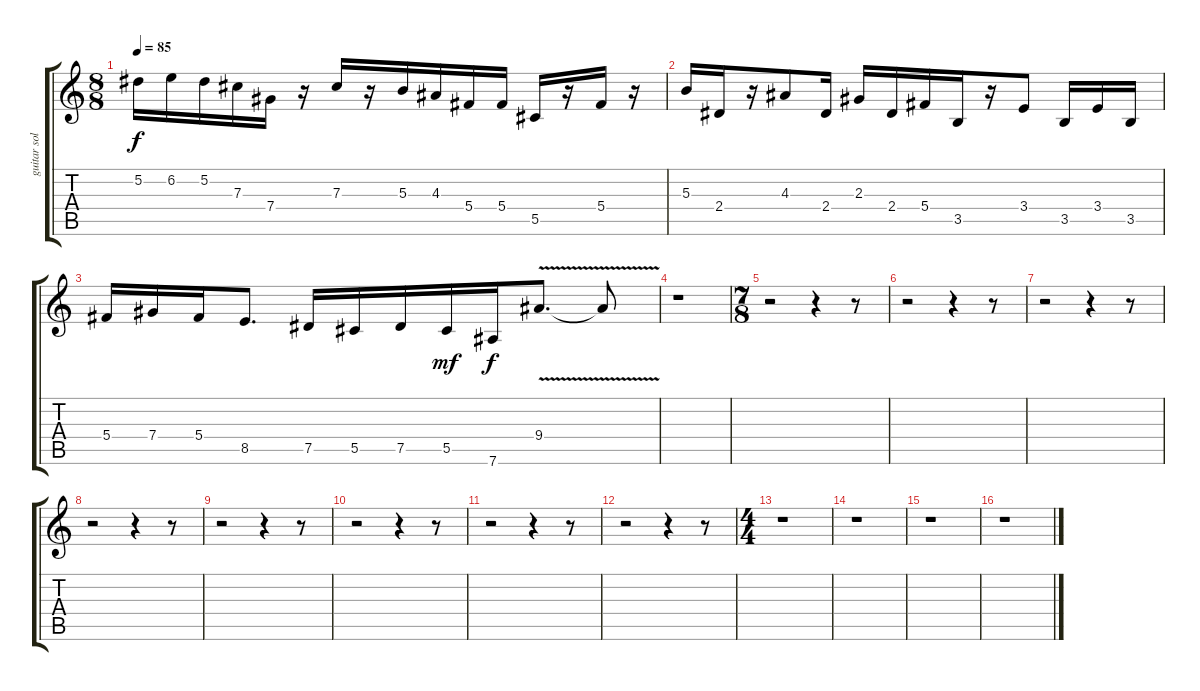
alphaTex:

\track ("guitar solo" "guitar sol") {instrument distortionguitar}
\staff {score tabs}
\tuning (Eb4 Bb3 Gb3 Db3 Ab2 Eb2) {hide}
\ts (8 8)
\tempo 85
\clef g2
\ks c
5.2.16{dy f} 6.2.16 5.2.16 7.3.16 7.4.16 r.16 7.3.16 r.16 5.3.16 4.3.16 5.4.16 5.4.16 5.5.16 r.16 5.4.16 r.16 |
5.3.16 2.4.16 r.16 4.3.8 2.4.16 2.3.16 2.4.16 5.4.16 3.5.16 r.16 3.4.8 3.5.16 3.4.16 3.5.16 |
5.4.16 7.4.16 5.4.16 8.5.8{d} 7.5.16 5.5.16 7.5.16 5.5.16{dy mf} 7.6.16{dy f} 9.4{v}.8{d} 9.4{t}.8 |
r.1 |
\ts (7 8)
r.2 r.4 r.8 |
r.2 r.4 r.8 |
r.2 r.4 r.8 |
r.2 r.4 r.8 |
r.2 r.4 r.8 |
r.2 r.4 r.8 |
r.2 r.4 r.8 |
r.2 r.4 r.8 |
\ts (4 4)
r.1 |
r.1 |
r.1 |
r.1
